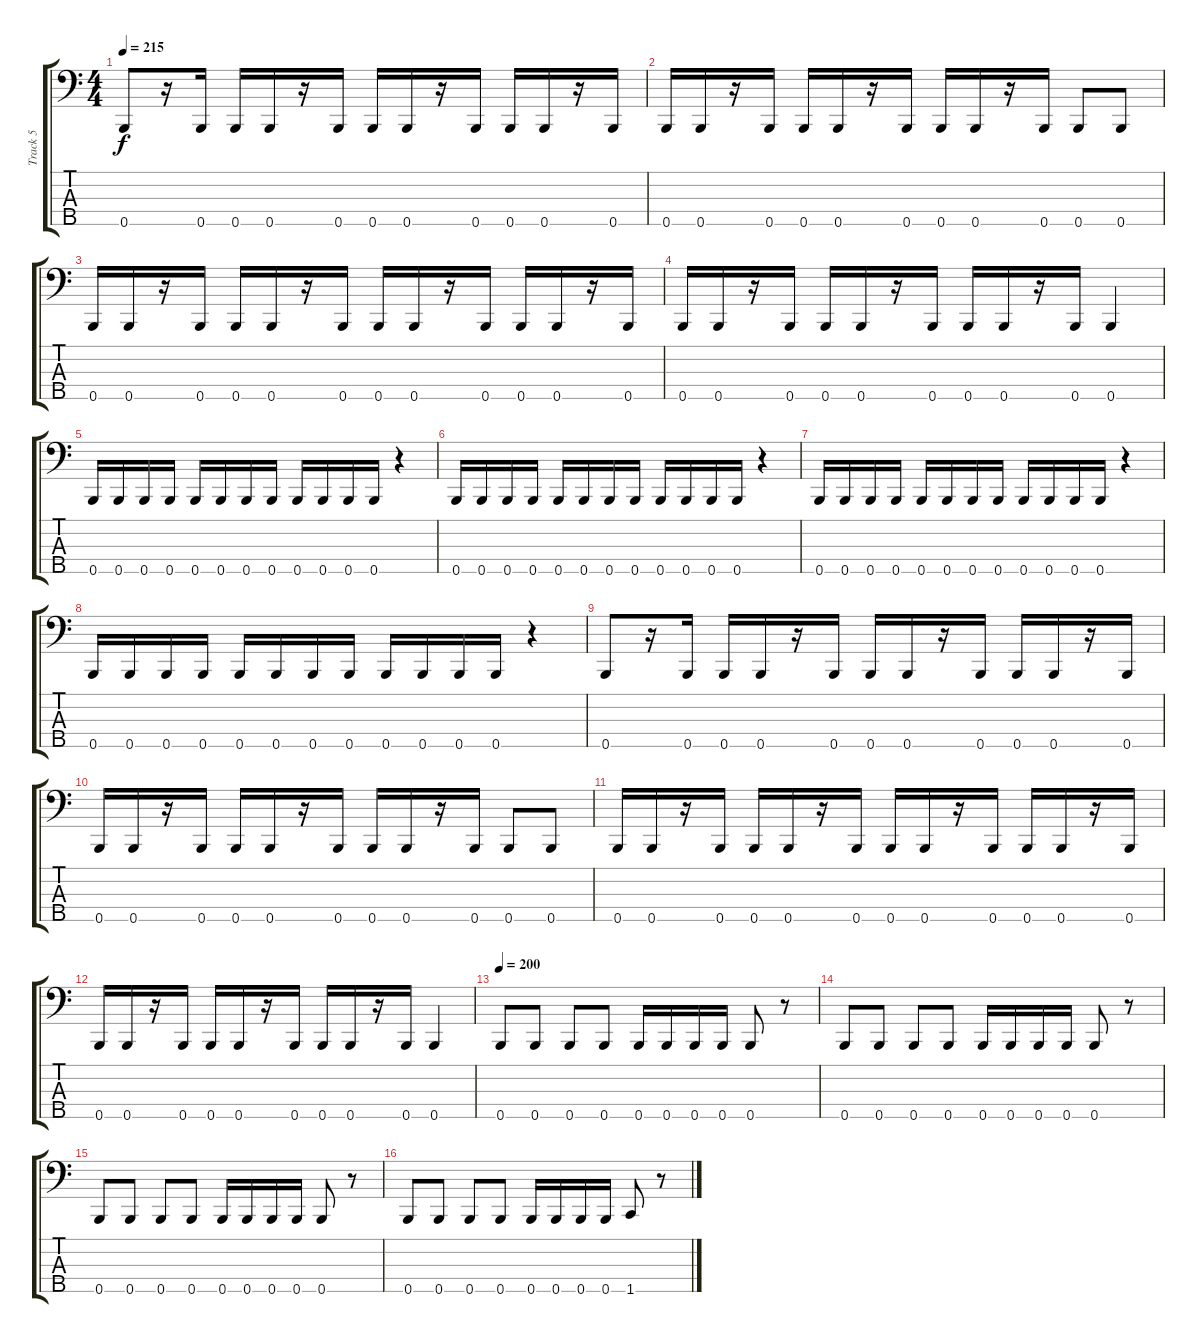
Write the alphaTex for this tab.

\track ("Track 5" "Track 5") {instrument electricbassfinger}
\staff {score tabs}
\tuning (G2 D2 A1 E1 B0) {hide}
\ts (4 4)
\tempo 215
\clef f4
\ks c
0.5.8{dy f} r.16 0.5.16 0.5.16 0.5.16 r.16 0.5.16 0.5.16 0.5.16 r.16 0.5.16 0.5.16 0.5.16 r.16 0.5.16 |
0.5.16 0.5.16 r.16 0.5.16 0.5.16 0.5.16 r.16 0.5.16 0.5.16 0.5.16 r.16 0.5.16 0.5.8 0.5.8 |
0.5.16 0.5.16 r.16 0.5.16 0.5.16 0.5.16 r.16 0.5.16 0.5.16 0.5.16 r.16 0.5.16 0.5.16 0.5.16 r.16 0.5.16 |
0.5.16 0.5.16 r.16 0.5.16 0.5.16 0.5.16 r.16 0.5.16 0.5.16 0.5.16 r.16 0.5.16 0.5.4 |
0.5.16 0.5.16 0.5.16 0.5.16 0.5.16 0.5.16 0.5.16 0.5.16 0.5.16 0.5.16 0.5.16 0.5.16 r.4 |
0.5.16 0.5.16 0.5.16 0.5.16 0.5.16 0.5.16 0.5.16 0.5.16 0.5.16 0.5.16 0.5.16 0.5.16 r.4 |
0.5.16 0.5.16 0.5.16 0.5.16 0.5.16 0.5.16 0.5.16 0.5.16 0.5.16 0.5.16 0.5.16 0.5.16 r.4 |
0.5.16 0.5.16 0.5.16 0.5.16 0.5.16 0.5.16 0.5.16 0.5.16 0.5.16 0.5.16 0.5.16 0.5.16 r.4 |
0.5.8 r.16 0.5.16 0.5.16 0.5.16 r.16 0.5.16 0.5.16 0.5.16 r.16 0.5.16 0.5.16 0.5.16 r.16 0.5.16 |
0.5.16 0.5.16 r.16 0.5.16 0.5.16 0.5.16 r.16 0.5.16 0.5.16 0.5.16 r.16 0.5.16 0.5.8 0.5.8 |
0.5.16 0.5.16 r.16 0.5.16 0.5.16 0.5.16 r.16 0.5.16 0.5.16 0.5.16 r.16 0.5.16 0.5.16 0.5.16 r.16 0.5.16 |
0.5.16 0.5.16 r.16 0.5.16 0.5.16 0.5.16 r.16 0.5.16 0.5.16 0.5.16 r.16 0.5.16 0.5.4 |
\tempo 200
0.5.8 0.5.8 0.5.8 0.5.8 0.5.16 0.5.16 0.5.16 0.5.16 0.5.8 r.8 |
0.5.8 0.5.8 0.5.8 0.5.8 0.5.16 0.5.16 0.5.16 0.5.16 0.5.8 r.8 |
0.5.8 0.5.8 0.5.8 0.5.8 0.5.16 0.5.16 0.5.16 0.5.16 0.5.8 r.8 |
0.5.8 0.5.8 0.5.8 0.5.8 0.5.16 0.5.16 0.5.16 0.5.16 1.5.8 r.8
